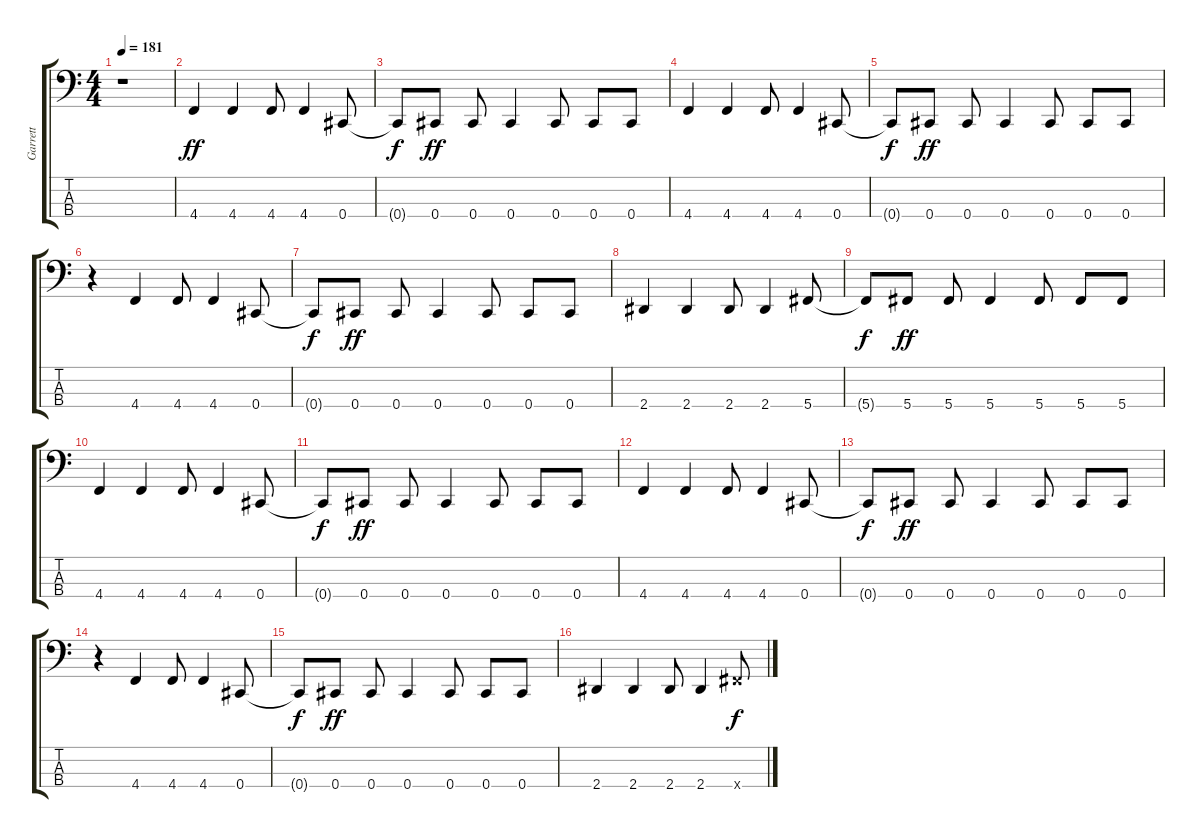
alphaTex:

\track ("Garrett" "Garrett") {instrument electricbassfinger}
\staff {score tabs}
\tuning (Gb2 Db2 Ab1 Db1) {hide}
\ts (4 4)
\tempo 181
\clef f4
\ks c
r.1{dy ff} |
4.4.4 4.4.4 4.4.8 4.4.4 0.4.8 |
0.4{t}.8{dy f} 0.4.8{dy ff} 0.4.8 0.4.4 0.4.8 0.4.8 0.4.8 |
4.4.4 4.4.4 4.4.8 4.4.4 0.4.8 |
0.4{t}.8{dy f} 0.4.8{dy ff} 0.4.8 0.4.4 0.4.8 0.4.8 0.4.8 |
r.4 4.4.4 4.4.8 4.4.4 0.4.8 |
0.4{t}.8{dy f} 0.4.8{dy ff} 0.4.8 0.4.4 0.4.8 0.4.8 0.4.8 |
2.4.4 2.4.4 2.4.8 2.4.4 5.4.8 |
5.4{t}.8{dy f} 5.4.8{dy ff} 5.4.8 5.4.4 5.4.8 5.4.8 5.4.8 |
4.4.4 4.4.4 4.4.8 4.4.4 0.4.8 |
0.4{t}.8{dy f} 0.4.8{dy ff} 0.4.8 0.4.4 0.4.8 0.4.8 0.4.8 |
4.4.4 4.4.4 4.4.8 4.4.4 0.4.8 |
0.4{t}.8{dy f} 0.4.8{dy ff} 0.4.8 0.4.4 0.4.8 0.4.8 0.4.8 |
r.4 4.4.4 4.4.8 4.4.4 0.4.8 |
0.4{t}.8{dy f} 0.4.8{dy ff} 0.4.8 0.4.4 0.4.8 0.4.8 0.4.8 |
2.4.4 2.4.4 2.4.8 2.4.4 5.4{x}.8{dy f}
